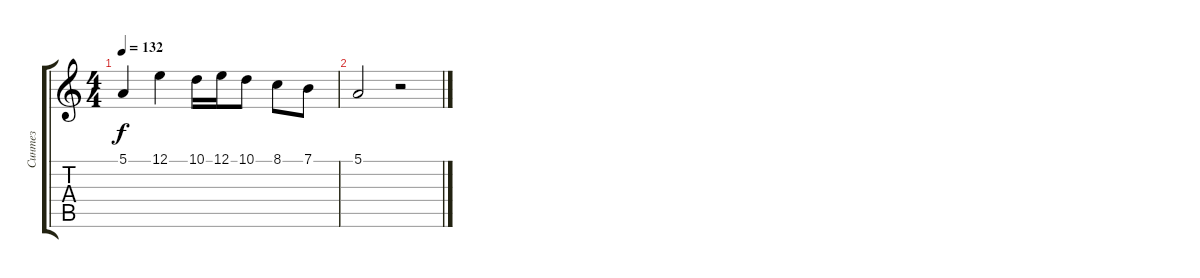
\track ("Синтез" "Синтез") {instrument sopranosax}
\staff {score tabs}
\tuning (E4 B3 G3 D3 A2 E2) {hide}
\ts (4 4)
\tempo 132
\clef g2
\ks c
5.1.4{dy f} 12.1.4 10.1.16 12.1.16 10.1.8 8.1.8 7.1.8 |
5.1.2 r.2
